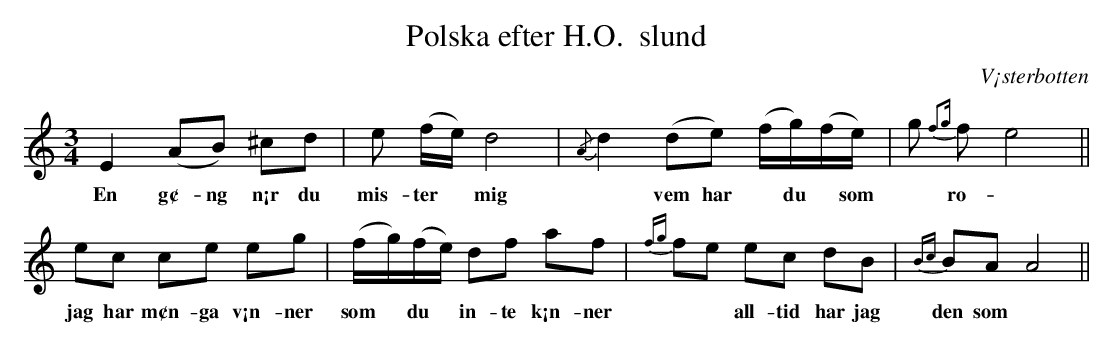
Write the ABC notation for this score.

X:1
T: Polska efter H.O.  slund
O: V¡sterbotten
M: 3/4
L: 1/16
K: Am
E4 (A2B2) ^c2d2 | e2 (fe) d8 | {/A}d4 (d2e2) (fg)(fe) | g2 {f2g}f2 e8 ||
w:En g¢-ng n¡r du mis-ter ~ mig ~ vem har ~ du ~ som ~ ro- ~ ~ ar dig
e2c2 c2e2 e2g2 | (fg)(fe) d2f2 a2f2 | {fg}f2e2 e2c2 d2B2 | {Bc}B2A2 A8 ||
w:jag har m¢n-ga v¡n-ner som ~ du ~ in-te k¡n-ner ~ ~ all-tid har jag den som ~ ~ ro-ar mig
